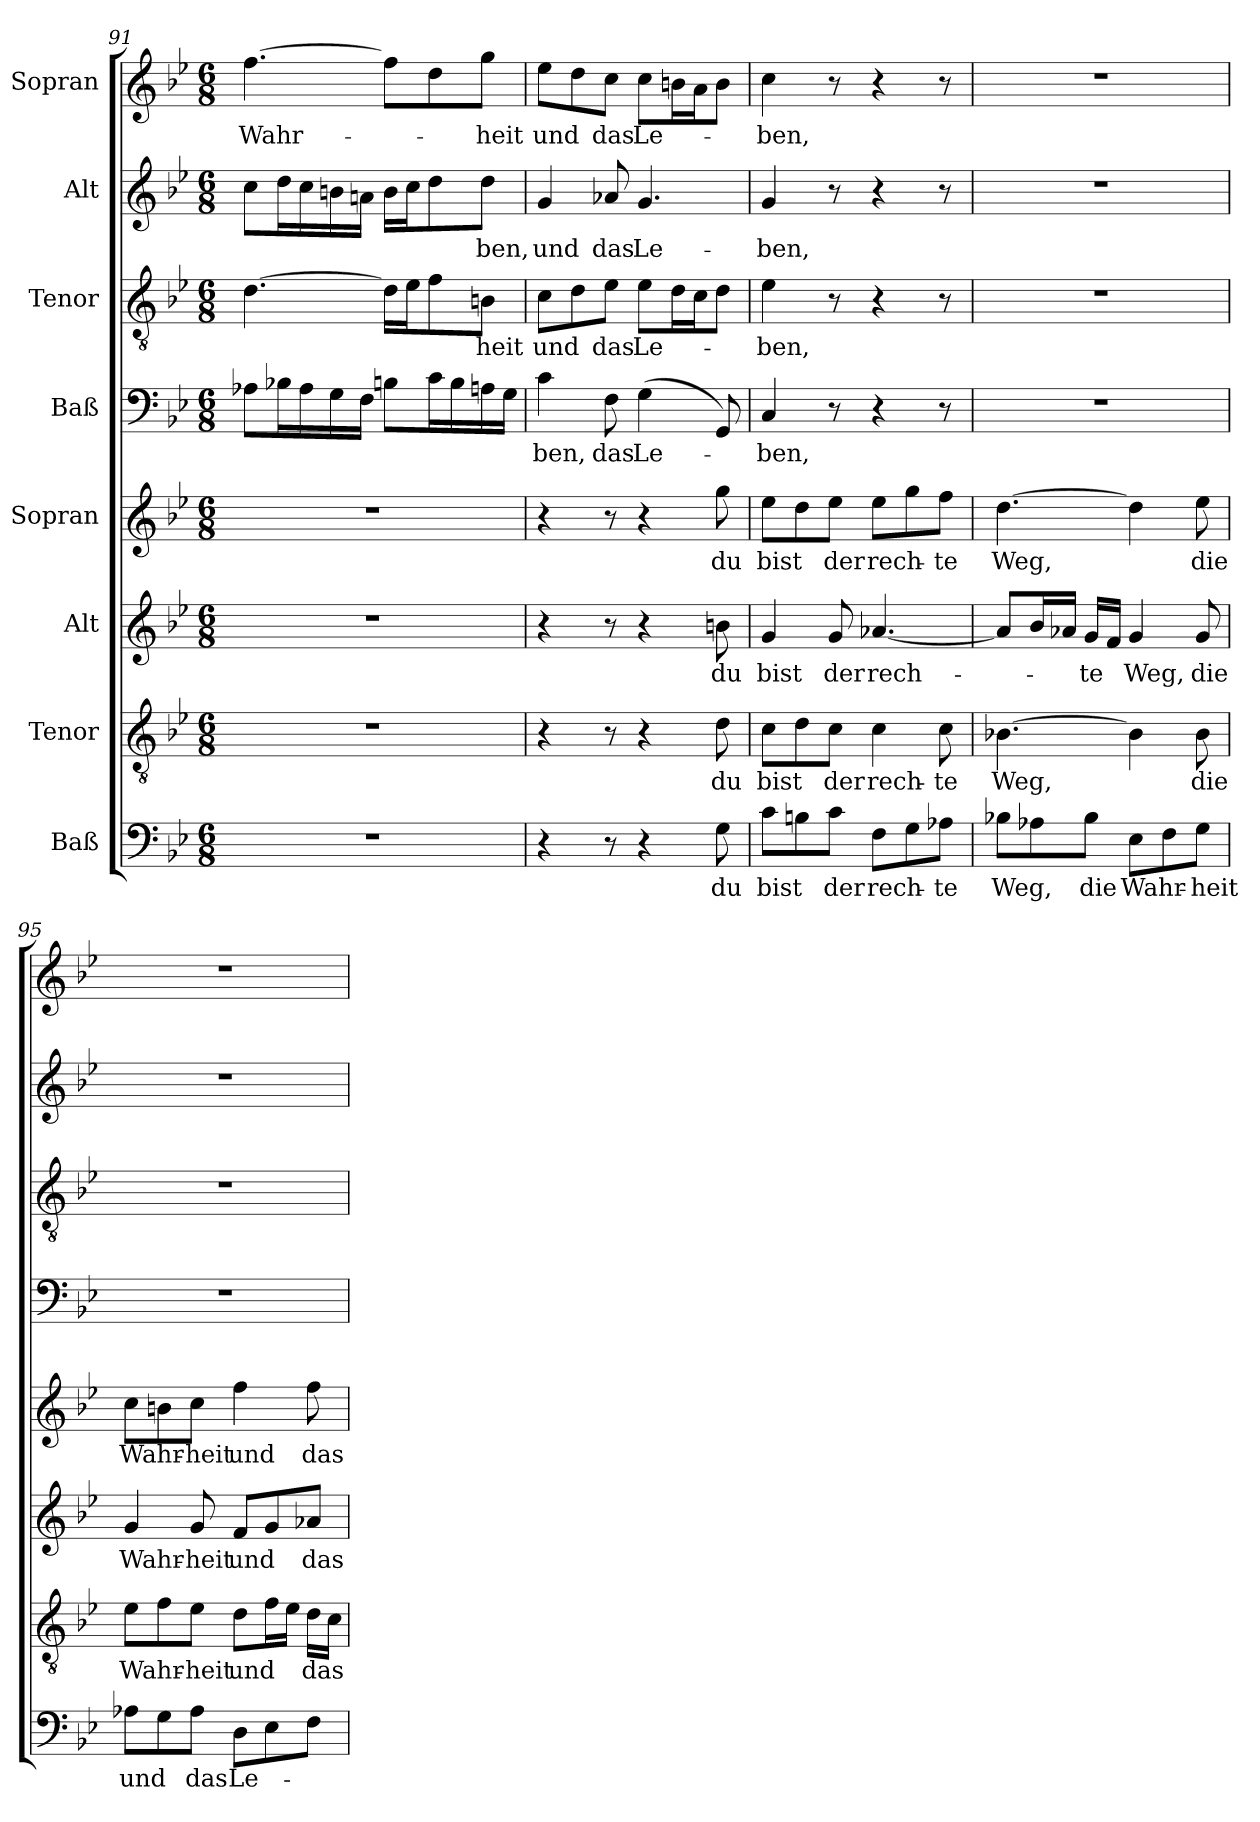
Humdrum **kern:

**kern	**text	**kern	**text	**kern	**text	**kern	**text	**kern	**text	**kern	**text	**kern	**text	**kern	**text
*part8	*part8	*part7	*part7	*part6	*part6	*part5	*part5	*part4	*part4	*part3	*part3	*part2	*part2	*part1	*part1
*staff8	*staff8	*staff7	*staff7	*staff6	*staff6	*staff5	*staff5	*staff4	*staff4	*staff3	*staff3	*staff2	*staff2	*staff1	*staff1
*I"Baß	*	*I"Tenor	*	*I"Alt	*	*I"Sopran	*	*I"Baß	*	*I"Tenor	*	*I"Alt	*	*I"Sopran	*
!!LO:LB:g=z
*clefF4	*	*clefGv2	*	*clefG2	*	*clefG2	*	*clefF4	*	*clefGv2	*	*clefG2	*	*clefG2	*
*k[b-e-]	*	*k[b-e-]	*	*k[b-e-]	*	*k[b-e-]	*	*k[b-e-]	*	*k[b-e-]	*	*k[b-e-]	*	*k[b-e-]	*
*g:	*	*g:	*	*g:	*	*g:	*	*g:	*	*g:	*	*g:	*	*g:	*
*M6/8	*	*M6/8	*	*M6/8	*	*M6/8	*	*M6/8	*	*M6/8	*	*M6/8	*	*M6/8	*
=91	=91	=91	=91	=91	=91	=91	=91	=91	=91	=91	=91	=91	=91	=91	=91
!	!	!	!	!	!	!	!	!	!	!	!	!	!	!	!LO:LY:b
2.r	.	2.r	.	2.r	.	2.r	.	8A-X\L	.	[4.d\	.	8cc\L	.	[4.ff\	Wahr-
.	.	.	.	.	.	.	.	16B-X\L	.	.	.	16dd\L	.	.	.
.	.	.	.	.	.	.	.	16A-\	.	.	.	16cc\	.	.	.
.	.	.	.	.	.	.	.	16G\	.	.	.	16bn\	.	.	.
.	.	.	.	.	.	.	.	16F\JJ	.	.	.	16an\JJ	.	.	.
.	.	.	.	.	.	.	.	8Bn\L	.	16d\LL]	.	16b\LL	.	8ff\L]	.
.	.	.	.	.	.	.	.	.	.	16e-\J	.	16cc\J	.	.	.
.	.	.	.	.	.	.	.	16c\L	.	8f\	.	8dd\	.	8dd\	.
.	.	.	.	.	.	.	.	16B\	.	.	.	.	.	.	.
!	!	!	!	!	!	!	!	!	!	!	!LO:LY:b	!	!LO:LY:b	!	!LO:LY:b
.	.	.	.	.	.	.	.	16An\	.	8Bn\J	-heit	8dd\J	-ben,	8gg\J	-heit
.	.	.	.	.	.	.	.	16G\JJ	.	.	.	.	.	.	.
!!LO:PB:g=z
=92	=92	=92	=92	=92	=92	=92	=92	=92	=92	=92	=92	=92	=92	=92	=92
!	!	!	!	!	!	!	!	!	!LO:LY:b	!	!LO:LY:b	!	!LO:LY:b	!	!LO:LY:b
4r	.	4r	.	4r	.	4r	.	4c\	-ben,	8c\L	und	4g/	und	8ee-\L	und
.	.	.	.	.	.	.	.	.	.	8d\	.	.	.	8dd\	.
!	!	!	!	!	!	!	!	!	!LO:LY:b	!	!LO:LY:b	!	!LO:LY:b	!	!LO:LY:b
8r	.	8r	.	8r	.	8r	.	8F\	das	8e-\J	das	8a-X/	das	8cc\J	das
!	!	!	!	!	!	!	!	!	!LO:LY:b	!	!LO:LY:b	!	!LO:LY:b	!	!LO:LY:b
4r	.	4r	.	4r	.	4r	.	(>4G\	Le-	8e-\L	Le-	4.g/	Le-	8cc\L	Le-
.	.	.	.	.	.	.	.	.	.	16d\L	.	.	.	16bn\L	.
.	.	.	.	.	.	.	.	.	.	16c\J	.	.	.	16a\J	.
!	!LO:LY:b	!	!LO:LY:b	!	!LO:LY:b	!	!LO:LY:b	!	!	!	!	!	!	!	!
8G\	du	8d\	du	8bn\	du	8gg\	du	8GG/)	.	8d\J	.	.	.	8b\J	.
=93	=93	=93	=93	=93	=93	=93	=93	=93	=93	=93	=93	=93	=93	=93	=93
!	!LO:LY:b	!	!LO:LY:b	!	!LO:LY:b	!	!LO:LY:b	!	!LO:LY:b	!	!LO:LY:b	!	!LO:LY:b	!	!LO:LY:b
8c\L	bist	8c\L	bist	4g/	bist	8ee-\L	bist	4C/	-ben,	4e-\	-ben,	4g/	-ben,	4cc\	-ben,
8Bn\	.	8d\	.	.	.	8dd\	.	.	.	.	.	.	.	.	.
!	!LO:LY:b	!	!LO:LY:b	!	!LO:LY:b	!	!LO:LY:b	!	!	!	!	!	!	!	!
8c\J	der	8c\J	der	8g/	der	8ee-\J	der	8r	.	8r	.	8r	.	8r	.
!	!LO:LY:b	!	!LO:LY:b	!	!LO:LY:b	!	!LO:LY:b	!	!	!	!	!	!	!	!
8F\L	rech-	4c\	rech-	[4.a-X/	rech-	8ee-\L	rech-	4r	.	4r	.	4r	.	4r	.
8G\	.	.	.	.	.	8gg\	.	.	.	.	.	.	.	.	.
!	!LO:LY:b	!	!LO:LY:b	!	!	!	!LO:LY:b	!	!	!	!	!	!	!	!
8A-X\J	-te	8c\	-te	.	.	8ff\J	-te	8r	.	8r	.	8r	.	8r	.
=94	=94	=94	=94	=94	=94	=94	=94	=94	=94	=94	=94	=94	=94	=94	=94
!	!LO:LY:b	!	!LO:LY:b	!	!	!	!LO:LY:b	!	!	!	!	!	!	!	!
8B-X\L	Weg,	[4.B-X\	Weg,	8a-/L]	.	[4.dd\	Weg,	2.r	.	2.r	.	2.r	.	2.r	.
8A-X\	.	.	.	16b-/L	.	.	.	.	.	.	.	.	.	.	.
.	.	.	.	16a-X/JJ	.	.	.	.	.	.	.	.	.	.	.
!	!LO:LY:b	!	!	!	!LO:LY:b	!	!	!	!	!	!	!	!	!	!
8B-\J	die	.	.	16g/LL	-te	.	.	.	.	.	.	.	.	.	.
.	.	.	.	16f/JJ	.	.	.	.	.	.	.	.	.	.	.
!	!LO:LY:b	!	!	!	!LO:LY:b	!	!	!	!	!	!	!	!	!	!
8E-\L	Wahr-	4B-\]	.	4g/	Weg,	4dd\]	.	.	.	.	.	.	.	.	.
8F\	.	.	.	.	.	.	.	.	.	.	.	.	.	.	.
!	!LO:LY:b	!	!LO:LY:b	!	!LO:LY:b	!	!LO:LY:b	!	!	!	!	!	!	!	!
8G\J	-heit	8B-\	die	8g/	die	8ee-\	die	.	.	.	.	.	.	.	.
=95	=95	=95	=95	=95	=95	=95	=95	=95	=95	=95	=95	=95	=95	=95	=95
!	!LO:LY:b	!	!LO:LY:b	!	!LO:LY:b	!	!LO:LY:b	!	!	!	!	!	!	!	!
8A-X\L	und	8e-\L	Wahr-	4g/	Wahr-	8cc\L	Wahr-	2.r	.	2.r	.	2.r	.	2.r	.
8G\	.	8f\	.	.	.	8bn\	.	.	.	.	.	.	.	.	.
!	!LO:LY:b	!	!LO:LY:b	!	!LO:LY:b	!	!LO:LY:b	!	!	!	!	!	!	!	!
8A-\J	das	8e-\J	-heit	8g/	-heit	8cc\J	-heit	.	.	.	.	.	.	.	.
!	!LO:LY:b	!	!LO:LY:b	!	!LO:LY:b	!	!LO:LY:b	!	!	!	!	!	!	!	!
8D\L	Le-	8d\L	und	8f/L	und	4ff\	und	.	.	.	.	.	.	.	.
8E-\	.	16f\L	.	8g/	.	.	.	.	.	.	.	.	.	.	.
.	.	16e-\JJ	.	.	.	.	.	.	.	.	.	.	.	.	.
!	!	!	!LO:LY:b	!	!LO:LY:b	!	!LO:LY:b	!	!	!	!	!	!	!	!
8F\J	.	16d\LL	das	8a-X/J	das	8ff\	das	.	.	.	.	.	.	.	.
.	.	16c\JJ	.	.	.	.	.	.	.	.	.	.	.	.	.
=	=	=	=	=	=	=	=	=	=	=	=	=	=	=	=
*-	*-	*-	*-	*-	*-	*-	*-	*-	*-	*-	*-	*-	*-	*-	*-
